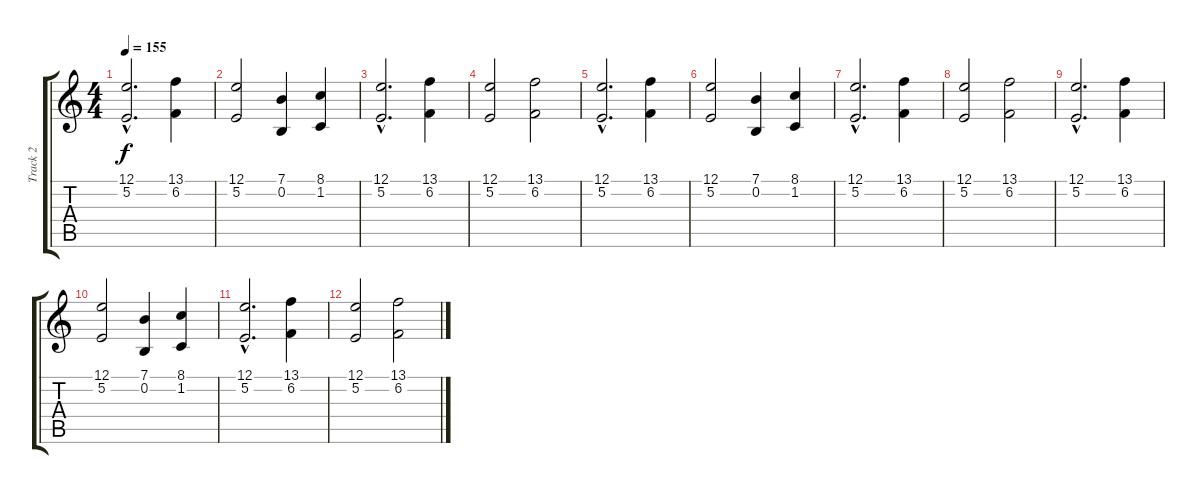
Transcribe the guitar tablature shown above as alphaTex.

\track ("Track 2" "Track 2") {instrument flute}
\staff {score tabs}
\tuning (E4 B3 G3 D3 A2 E2) {hide}
\ts (4 4)
\tempo 155
\clef g2
\ks c
(12.1{hac} 5.2{hac}).2{d dy f} (13.1 6.2).4 |
(12.1 5.2).2 (7.1 0.2).4 (8.1 1.2).4 |
(12.1{hac} 5.2{hac}).2{d} (13.1 6.2).4 |
(12.1 5.2).2 (13.1 6.2).2 |
(12.1{hac} 5.2{hac}).2{d} (13.1 6.2).4 |
(12.1 5.2).2 (7.1 0.2).4 (8.1 1.2).4 |
(12.1{hac} 5.2{hac}).2{d} (13.1 6.2).4 |
(12.1 5.2).2 (13.1 6.2).2 |
(12.1{hac} 5.2{hac}).2{d} (13.1 6.2).4 |
(12.1 5.2).2 (7.1 0.2).4 (8.1 1.2).4 |
(12.1{hac} 5.2{hac}).2{d} (13.1 6.2).4 |
(12.1 5.2).2 (13.1 6.2).2
